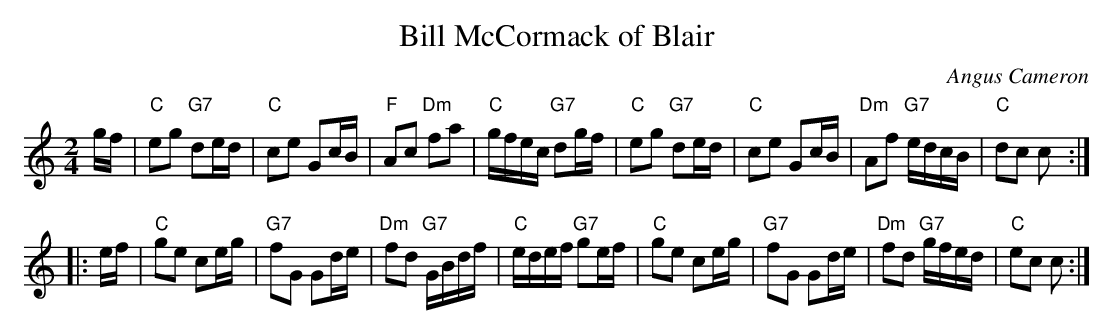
X:1
T: Bill McCormack of Blair
C: Angus Cameron
M: 2/4
L: 1/16
K: C
gf \
| "C"e2g2 "G7"d2ed | "C"c2e2 G2cB | "F"A2c2 "Dm"f2a2 | "C"gfec "G7"d2gf \
| "C"e2g2 "G7"d2ed | "C"c2e2 G2cB | "Dm"A2f2 "G7"edcB | "C"d2c2 c2 :|
|: ef \
| "C"g2e2 c2eg | "G7"f2G2 G2de | "Dm"f2d2 "G7"GBdf | "C"edef "G7"g2ef \
| "C"g2e2 c2eg | "G7"f2G2 G2de | "Dm"f2d2 "G7"gfed | "C"e2c2 c2 :|
